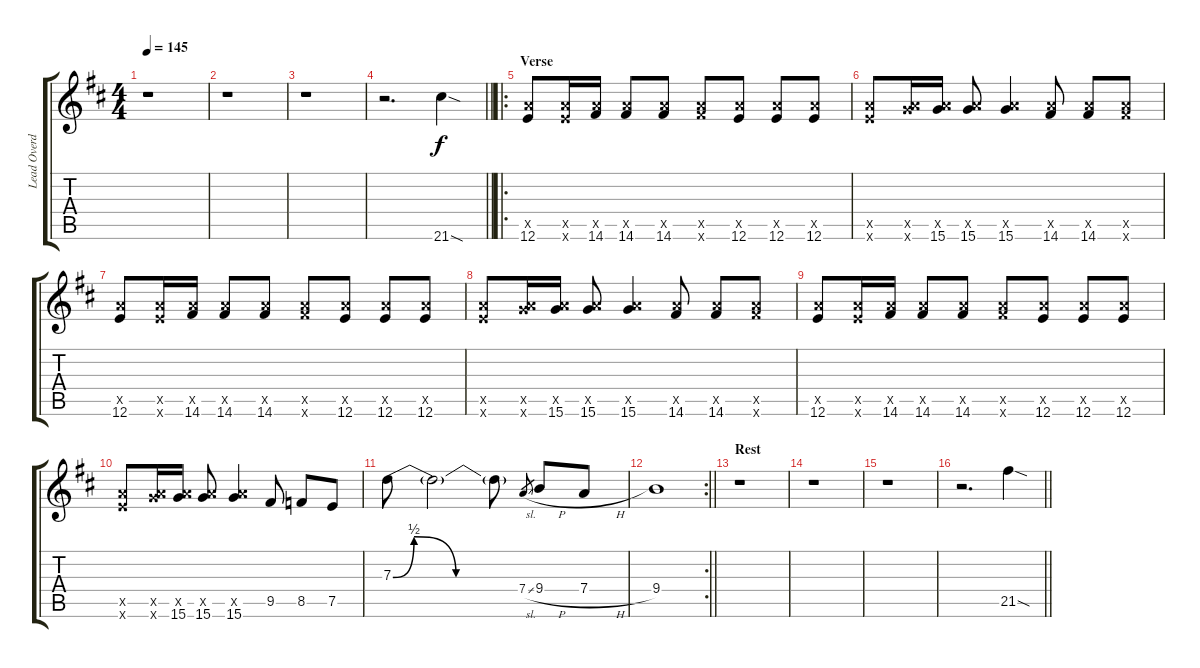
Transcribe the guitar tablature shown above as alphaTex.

\track ("Lead Overdriven" "Lead Overd") {instrument overdrivenguitar}
\staff {score tabs}
\tuning (E4 B3 G3 D3 A2 E2) {hide}
\ts (4 4)
\tempo 145
\clef g2
\ks d
r.1{dy f instrument overdrivenguitar} |
r.1 |
r.1 |
\barLineRight lightlight
r.2{d} 21.6{sod}.4 |
\ro
\section ("" "Verse")
(12.5{x} 12.6).8 (12.5{x} 12.6{x}).16 (12.5{x} 14.6).16 (12.5{x} 14.6).8 (12.5{x} 14.6).8 (12.5{x} 14.6{x}).8 (12.5{x} 12.6).8 (12.5{x} 12.6).8 (12.5{x} 12.6).8 |
(12.5{x} 12.6{x}).8 (12.5{x} 15.6{x}).16 (12.5{x} 15.6).16 (12.5{x} 15.6).8 (12.5{x} 15.6).4 (12.5{x} 14.6).8 (12.5{x} 14.6).8 (12.5{x} 14.6{x}).8 |
(12.5{x} 12.6).8 (12.5{x} 12.6{x}).16 (12.5{x} 14.6).16 (12.5{x} 14.6).8 (12.5{x} 14.6).8 (12.5{x} 14.6{x}).8 (12.5{x} 12.6).8 (12.5{x} 12.6).8 (12.5{x} 12.6).8 |
(12.5{x} 12.6{x}).8 (12.5{x} 15.6{x}).16 (12.5{x} 15.6).16 (12.5{x} 15.6).8 (12.5{x} 15.6).4 (12.5{x} 14.6).8 (12.5{x} 14.6).8 (12.5{x} 14.6{x}).8 |
(12.5{x} 12.6).8 (12.5{x} 12.6{x}).16 (12.5{x} 14.6).16 (12.5{x} 14.6).8 (12.5{x} 14.6).8 (12.5{x} 14.6{x}).8 (12.5{x} 12.6).8 (12.5{x} 12.6).8 (12.5{x} 12.6).8 |
(12.5{x} 12.6{x}).8 (12.5{x} 15.6{x}).16 (12.5{x} 15.6).16 (12.5{x} 15.6).8 (12.5{x} 15.6).4 9.5.8 8.5.8 7.5.8 |
7.3{be (custom 0 0 10 2 30 0 60 0)}.8 7.3{t}.2 7.3{t}.8 7.4{sl}.8{gr} 9.4{h}.8 7.4{h}.8 |
\rc 2
\barLineRight lightlight
9.4.1 |
\section ("" "Rest")
r.1 |
r.1 |
r.1 |
\barLineRight lightlight
r.2{d} 21.5{sod}.4
